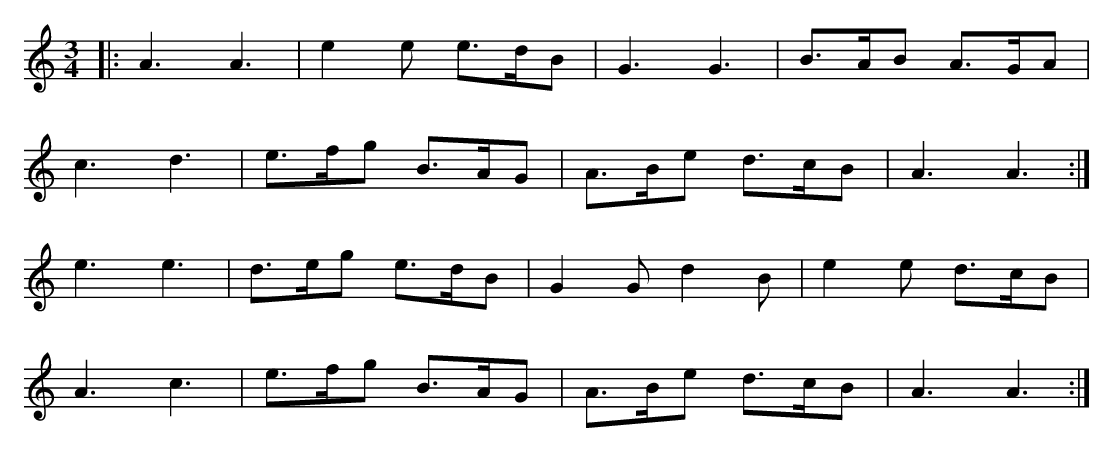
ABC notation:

X:1
M:3/4
K:Amin
|:A3 A3|e2 e e>dB|G3 G3|B>AB A>GA|
c3 d3|e>fg B>AG|A>Be d>cB|A3 A3:|
e3 e3|d>eg e>dB|G2 G d2 B|e2 e d>cB|
A3 c3|e>fg B>AG|A>Be d>cB|A3 A3:|
